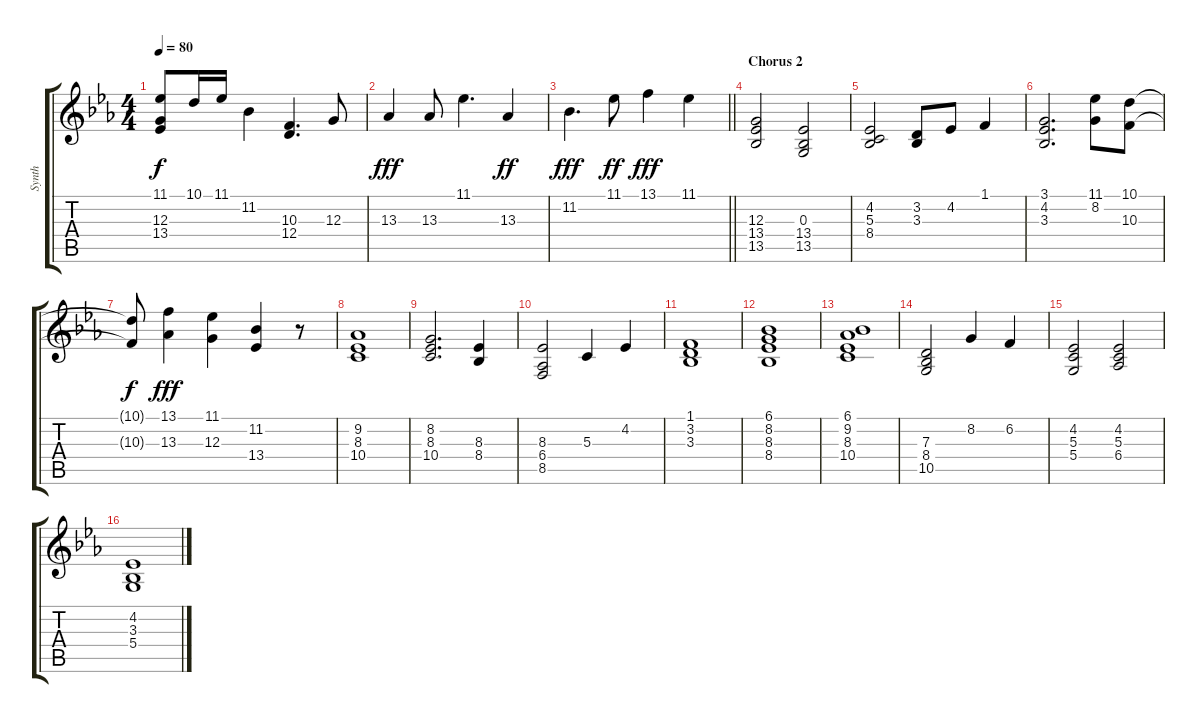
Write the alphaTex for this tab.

\track ("Synth" "Synth") {instrument synthbrass1}
\staff {score tabs}
\tuning (E4 B3 G3 D3 A2 E2) {hide}
\ts (4 4)
\tempo 80
\clef g2
\ks eb
(11.1 12.3 13.4).8{dy f} 10.1.16 11.1.16 11.2.4 (10.3 12.4).4{d} 12.3.8 |
13.3.4{dy fff} 13.3.8 11.1.4{d} 13.3.4{dy ff} |
\barLineRight lightlight
11.2.4{d dy fff} 11.1.8{dy ff} 13.1.4{dy fff} 11.1.4 |
\section ("" "Chorus 2")
(12.3 13.4 13.5).2 (0.3 13.4 13.5).2 |
(4.2 5.3 8.4).2 (3.2 3.3).8 4.2.8 1.1.4 |
(3.1 4.2 3.3).2{d} (11.1 8.2).8 (10.1 10.3).8 |
(10.1{t} 10.3{t}).8{dy f} (13.1 13.3).4{dy fff} (11.1 12.3).4 (11.2 13.4).4 r.8 |
(9.2 8.3 10.4).1 |
(8.2 8.3 10.4).2{d} (8.3 8.4).4 |
(8.3 6.4 8.5).2 5.3.4 4.2.4 |
(1.1 3.2 3.3).1 |
(6.1 8.2 8.3 8.4).1 |
(6.1 9.2 8.3 10.4).1 |
(7.3 8.4 10.5).2 8.2.4 6.2.4 |
(4.2 5.3 5.4).2 (4.2 5.3 6.4).2 |
(4.2 3.3 5.4).1
